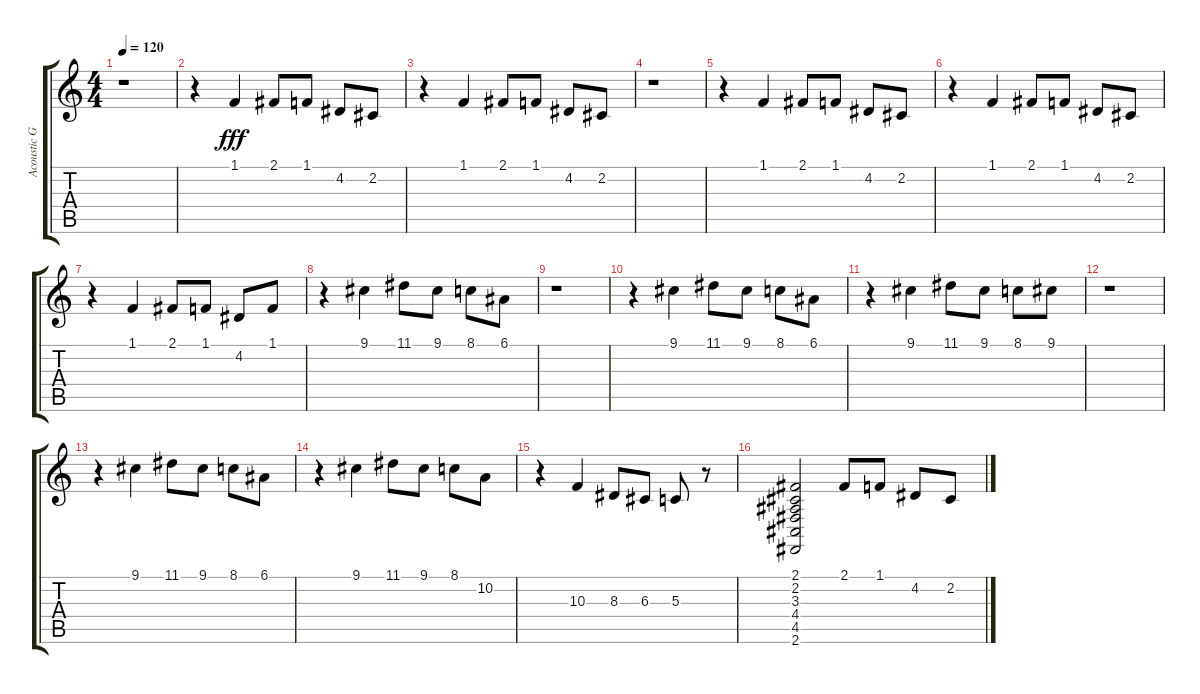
\track ("Acoustic Grand Piano" "Acoustic G") {instrument acousticgrandpiano}
\staff {score tabs}
\tuning (E4 B3 G3 D3 A2 E2) {hide}
\ts (4 4)
\tempo 120
\clef g2
\ks c
r.1{dy fff} |
r.4 1.1.4 2.1.8 1.1.8 4.2.8 2.2.8 |
r.4 1.1.4 2.1.8 1.1.8 4.2.8 2.2.8 |
r.1 |
r.4 1.1.4 2.1.8 1.1.8 4.2.8 2.2.8 |
r.4 1.1.4 2.1.8 1.1.8 4.2.8 2.2.8 |
r.4 1.1.4 2.1.8 1.1.8 4.2.8 1.1.8 |
r.4 9.1.4 11.1.8 9.1.8 8.1.8 6.1.8 |
r.1 |
r.4 9.1.4 11.1.8 9.1.8 8.1.8 6.1.8 |
r.4 9.1.4 11.1.8 9.1.8 8.1.8 9.1.8 |
r.1 |
r.4 9.1.4 11.1.8 9.1.8 8.1.8 6.1.8 |
r.4 9.1.4 11.1.8 9.1.8 8.1.8 10.2.8 |
r.4 10.3.4 8.3.8 6.3.8 5.3.8 r.8 |
(2.1 2.2 3.3 4.4 4.5 2.6).2 2.1.8 1.1.8 4.2.8 2.2.8
